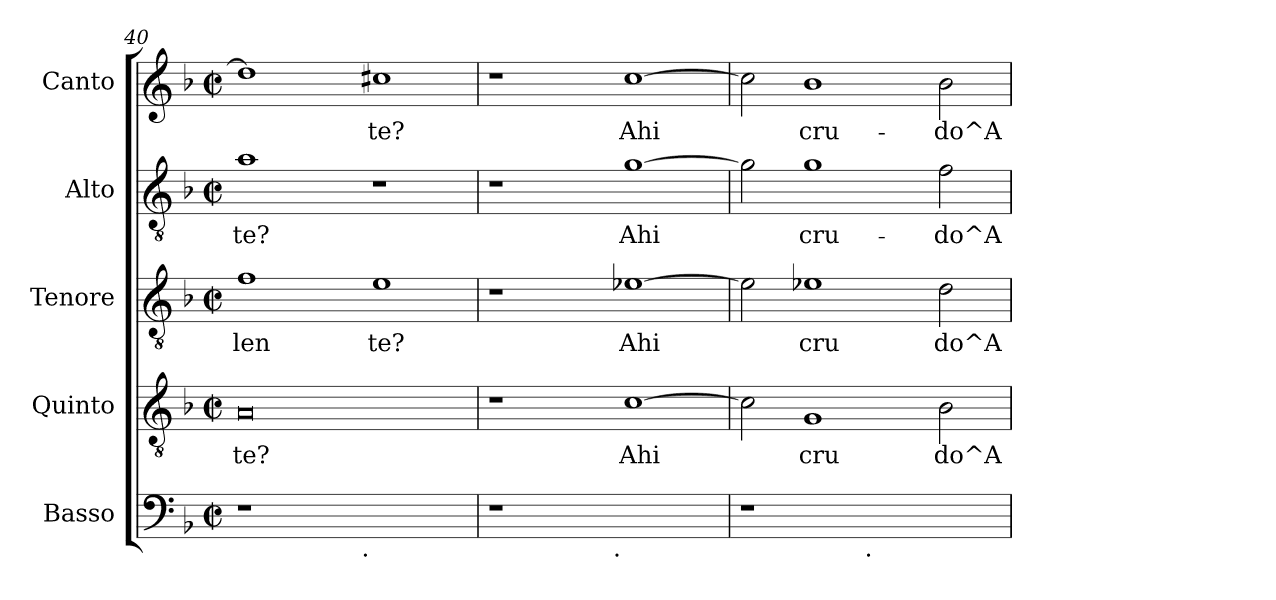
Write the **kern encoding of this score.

**kern	**kern	**text	**kern	**text	**kern	**text	**kern	**text
*part5	*part4	*part4	*part3	*part3	*part2	*part2	*part1	*part1
*staff5	*staff4	*staff4	*staff3	*staff3	*staff2	*staff2	*staff1	*staff1
*I"Basso	*I"Quinto	*	*I"Tenore	*	*I"Alto	*	*I"Canto	*
*clefF4	*clefGv2	*	*clefGv2	*	*clefGv2	*	*clefG2	*
*k[b-]	*k[b-]	*	*k[b-]	*	*k[b-]	*	*k[b-]	*
*F:	*F:	*	*F:	*	*F:	*	*F:	*
*M2/2	*M2/2	*	*M2/2	*	*M2/2	*	*M2/2	*
*met(c|)	*met(c|)	*	*met(c|)	*	*met(c|)	*	*met(c|)	*
=40	=40	=40	=40	=40	=40	=40	=40	=40
!	!	!LO:LY:b:cj	!	!LO:LY:b:cj	!	!LO:LY:b:cj	!	!LO:LY:b:cj
*^	*	*	*	*	*	*	*	*
1r	2ryy	0A	te?	1f	len	1a	-te?	1dd]	--
.	4...ryy	.	.	.	.	.	.	.	.
!	!LO:TX:b:t=.	!	!	!	!	!	!	!	!
.	1ryy	.	.	.	.	.	.	.	.
!	!	!	!	!	!LO:LY:b:cj	!	!	!	!LO:LY:b:cj
1ryy	.	.	.	1e	te?	1r	.	1cc#X	-te?
.	32ryy	.	.	.	.	.	.	.	.
=41	=41	=41	=41	=41	=41	=41	=41	=41	=41
1r	2ryy	1r	.	1r	.	1r	.	1r	.
.	4...ryy	.	.	.	.	.	.	.	.
!	!LO:TX:b:t=.	!	!	!	!	!	!	!	!
.	1ryy	.	.	.	.	.	.	.	.
!	!	!	!LO:LY:b:cj	!	!LO:LY:b:cj	!	!LO:LY:b:cj	!	!LO:LY:b:cj
1ryy	.	[>1c	Ahi	[>1e-X	Ahi	[>1g	Ahi	[>1cc	Ahi
.	32ryy	.	.	.	.	.	.	.	.
=42	=42	=42	=42	=42	=42	=42	=42	=42	=42
!	!	!	!LO:LY:b:cj	!	!LO:LY:b:cj	!	!LO:LY:b:cj	!	!LO:LY:b:cj
1r	2ryy	2c\]	.	2e-\]	.	2g\]	.	2cc\]	.
!	!	!	!LO:LY:b:cj	!	!LO:LY:b:cj	!	!LO:LY:b:cj	!	!LO:LY:b:cj
.	4...ryy	1G	cru	1e-X	cru	1g	cru-	1b-	cru-
!	!LO:TX:b:t=.	!	!	!	!	!	!	!	!
.	1ryy	.	.	.	.	.	.	.	.
1ryy	.	.	.	.	.	.	.	.	.
!	!	!	!LO:LY:b:cj	!	!LO:LY:b:cj	!	!LO:LY:b:cj	!	!LO:LY:b:cj
.	.	2B-\	do^A	2d\	do^A	2f\	-do^A-	2b-\	-do^A-
.	32ryy	.	.	.	.	.	.	.	.
*v	*v	*	*	*	*	*	*	*	*
=	=	=	=	=	=	=	=	=
*-	*-	*-	*-	*-	*-	*-	*-	*-
